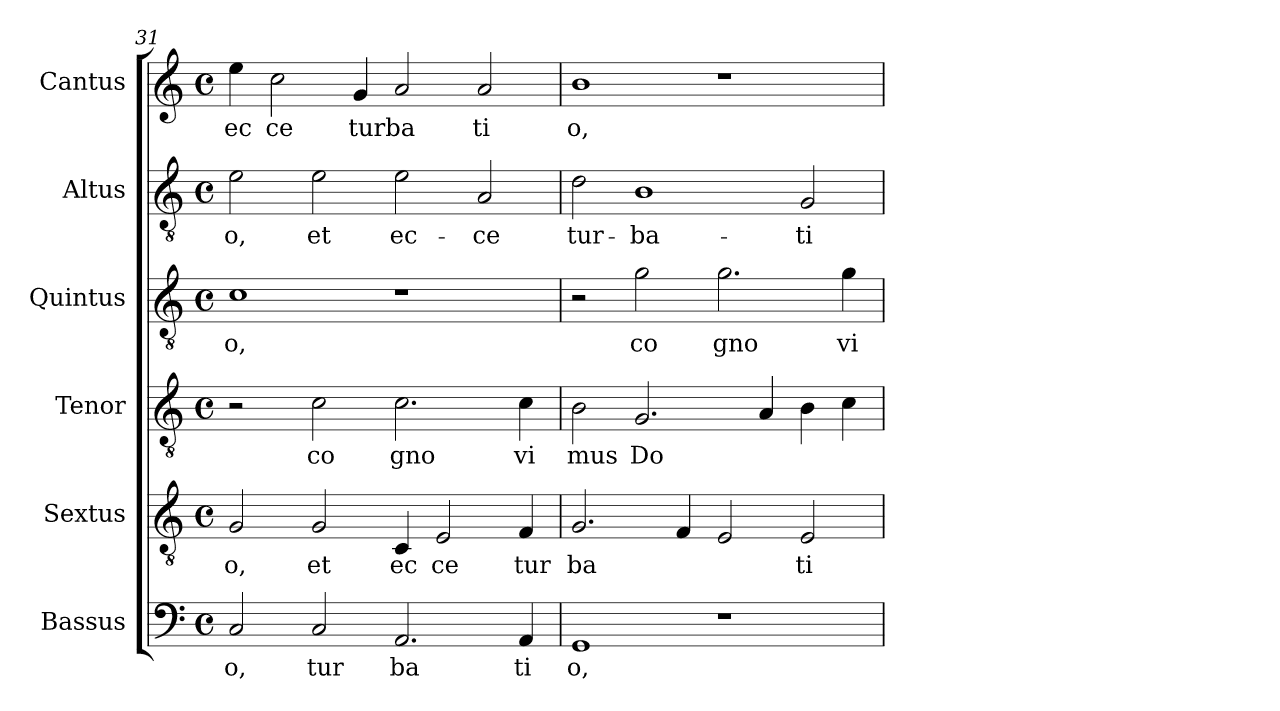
**kern	**text	**kern	**text	**kern	**text	**kern	**text	**kern	**text	**kern	**text
*part6	*part6	*part5	*part5	*part4	*part4	*part3	*part3	*part2	*part2	*part1	*part1
*staff6	*staff6	*staff5	*staff5	*staff4	*staff4	*staff3	*staff3	*staff2	*staff2	*staff1	*staff1
*I"Bassus	*	*I"Sextus	*	*I"Tenor	*	*I"Quintus	*	*I"Altus	*	*I"Cantus	*
*clefF4	*	*clefGv2	*	*clefGv2	*	*clefGv2	*	*clefGv2	*	*clefG2	*
*M4/4	*	*M4/4	*	*M4/4	*	*M4/4	*	*M4/4	*	*M4/4	*
*met(c)	*	*met(c)	*	*met(c)	*	*met(c)	*	*met(c)	*	*met(c)	*
=31	=31	=31	=31	=31	=31	=31	=31	=31	=31	=31	=31
!	!LO:LY:b:cj	!	!LO:LY:b:cj	!	!	!	!LO:LY:b:cj	!	!LO:LY:b:cj	!	!LO:LY:b:cj
2C/	o,	2G/	o,	2r	.	1c	o,	2e\	-o,	4ee\	ec
!	!	!	!	!	!	!	!	!	!	!	!LO:LY:b:cj
.	.	.	.	.	.	.	.	.	.	2cc\	ce
!	!LO:LY:b:cj	!	!LO:LY:b:cj	!	!LO:LY:b:cj	!	!	!	!LO:LY:b:cj	!	!
2C/	tur	2G/	et	2c\	co	.	.	2e\	et	.	.
!	!	!	!	!	!	!	!	!	!	!	!LO:LY:b:cj
.	.	.	.	.	.	.	.	.	.	4g/	turba
!	!LO:LY:b:cj	!	!LO:LY:b:cj	!	!LO:LY:b:cj	!	!	!	!LO:LY:b:cj	!	!
2.AA/	ba	4C/	ec	2.c\	gno	1r	.	2e\	ec-	2a/	.
!	!	!	!LO:LY:b:cj	!	!	!	!	!	!	!	!
.	.	2E/	ce	.	.	.	.	.	.	.	.
!	!	!	!	!	!	!	!	!	!LO:LY:b:cj	!	!LO:LY:b:cj
.	.	.	.	.	.	.	.	2A/	-ce	2a/	ti
!	!LO:LY:b:cj	!	!LO:LY:b:cj	!	!LO:LY:b:cj	!	!	!	!	!	!
4AA/	ti	4F/	tur	4c\	vi	.	.	.	.	.	.
=32	=32	=32	=32	=32	=32	=32	=32	=32	=32	=32	=32
!	!LO:LY:b:cj	!	!LO:LY:b:cj	!	!LO:LY:b:cj	!	!	!	!LO:LY:b:cj	!	!LO:LY:b:cj
1GG	o,	2.G/	ba	2B\	mus	2r	.	2d\	tur-	1b	o,
!	!	!	!	!	!LO:LY:b	!	!LO:LY:b:cj	!	!LO:LY:b:cj	!	!
.	.	.	.	2.G/	Do	2g\	co	1B	-ba-	.	.
.	.	4F/	.	.	.	.	.	.	.	.	.
!	!	!	!	!	!	!	!LO:LY:b:cj	!	!	!	!
1r	.	2E/	.	.	.	2.g\	gno	.	.	1r	.
.	.	.	.	4A/	.	.	.	.	.	.	.
!	!	!	!LO:LY:b:cj	!	!	!	!	!	!LO:LY:b:cj	!	!
.	.	2E/	ti	4B\	.	.	.	2G/	-ti-	.	.
!	!	!	!	!	!	!	!LO:LY:b:cj	!	!	!	!
.	.	.	.	4c\	.	4g\	vi	.	.	.	.
=	=	=	=	=	=	=	=	=	=	=	=
*-	*-	*-	*-	*-	*-	*-	*-	*-	*-	*-	*-
